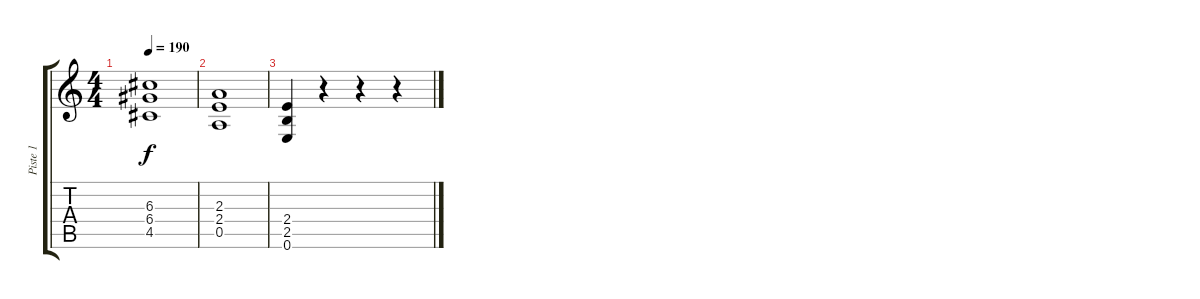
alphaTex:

\track ("Piste 1" "Piste 1") {instrument distortionguitar}
\staff {score tabs}
\tuning (E4 B3 G3 D3 A2 E2) {hide}
\ts (4 4)
\tempo 190
\clef g2
\ks c
(6.3 6.4 4.5).1{dy f} |
(2.3 2.4 0.5).1 |
(2.4 2.5 0.6).4 r.4 r.4 r.4
